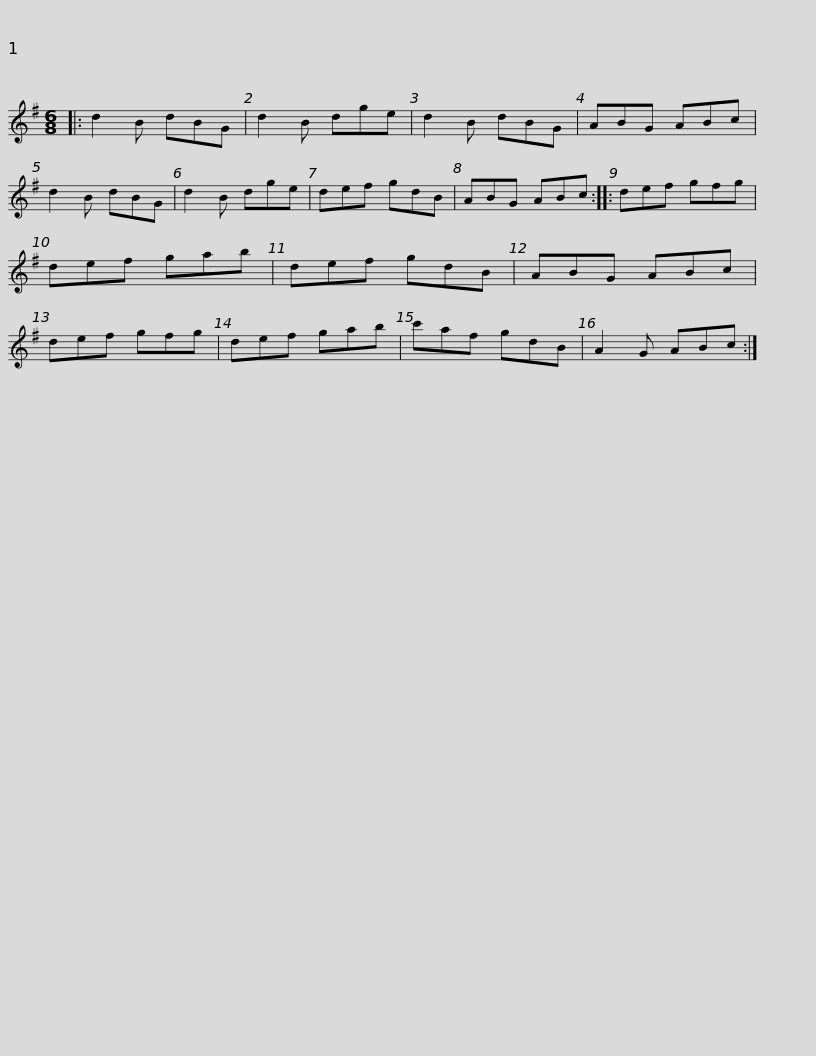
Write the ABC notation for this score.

X:1
L:1/8
M:6/8
I:linebreak $
K:G
V:1 treble
V:1
|: d2 B dBG | d2 B dge | d2 B dBG | ABG ABc | d2 B dBG | %5
 d2 B dge | def gdB | ABG ABc ::$ def gfg | def gab | %10
 def gdB | ABG ABc | def gfg | def gab | c'af gdB |$ %15
 A2 G ABc :| %16
